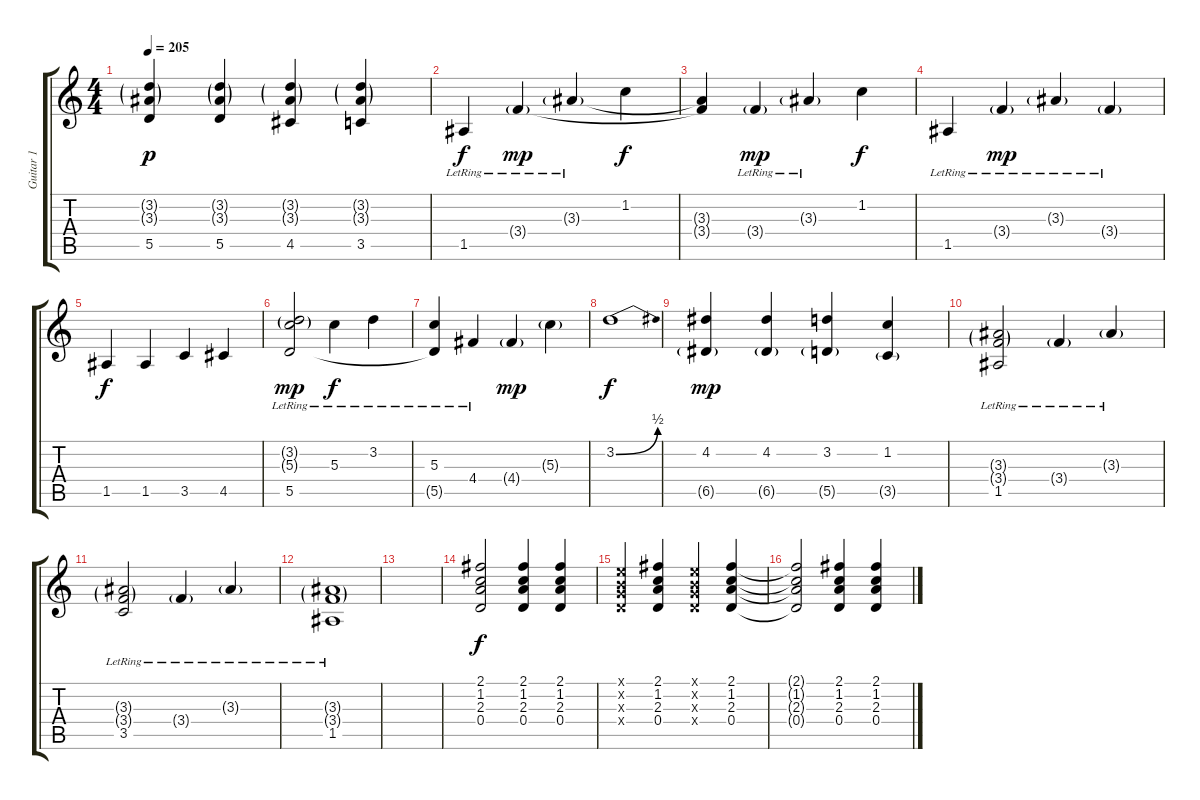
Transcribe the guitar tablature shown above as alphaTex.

\track ("Guitar 1" "Guitar 1") {instrument acousticguitarsteel}
\staff {score tabs}
\tuning (E4 B3 G3 D3 A2 E2) {hide}
\ts (4 4)
\tempo 205
\clef g2
\ks c
(3.2{g} 3.3{g} 5.5).4{dy p} (3.2{g} 3.3{g} 5.5).4 (3.2{g} 3.3{g} 4.5).4 (3.2{g} 3.3{g} 3.5).4 |
1.5{lr}.4{dy f} 3.4{g lr}.4{dy mp} 3.3{g lr}.4 1.2.4{dy f} |
(3.3{t} 3.4{t}).4 3.4{g lr}.4{dy mp} 3.3{g lr}.4 1.2.4{dy f} |
1.5{lr}.4 3.4{g lr}.4{dy mp} 3.3{g lr}.4 3.4{g lr}.4 |
1.5.4{dy f} 1.5.4 3.5.4 4.5.4 |
(3.2{g lr} 5.3{g lr} 5.5{lr}).2{dy mp} 5.3{lr}.4{dy f} 3.2{lr}.4 |
(5.3{lr} 5.5{t}).4 4.4{lr}.4 4.4{g}.4{dy mp} 5.3{g}.4 |
3.2{be (bend 0 0 60 2)}.1{dy f} |
(4.2 6.5{g}).4{dy mp} (4.2 6.5{g}).4 (3.2 5.5{g}).4 (1.2 3.5{g}).4 |
(3.3{g lr} 3.4{g lr} 1.5{lr}).2 3.4{g lr}.4 3.3{g lr}.4 |
(3.3{g lr} 3.4{g lr} 3.5{lr}).2 3.4{g lr}.4 3.3{g lr}.4 |
(3.3{g lr} 3.4{g lr} 1.5).1 |
|
(2.1 1.2 2.3 0.4).2{dy f} (2.1 1.2 2.3 0.4).4 (2.1 1.2 2.3 0.4).4 |
(0.1{x} 0.2{x} 0.3{x} 0.4{x}).4 (2.1 1.2 2.3 0.4).4 (0.1{x} 0.2{x} 0.3{x} 0.4{x}).4 (2.1 1.2 2.3 0.4).4 |
(2.1{t} 1.2{t} 2.3{t} 0.4{t}).2 (2.1 1.2 2.3 0.4).4 (2.1 1.2 2.3 0.4).4
